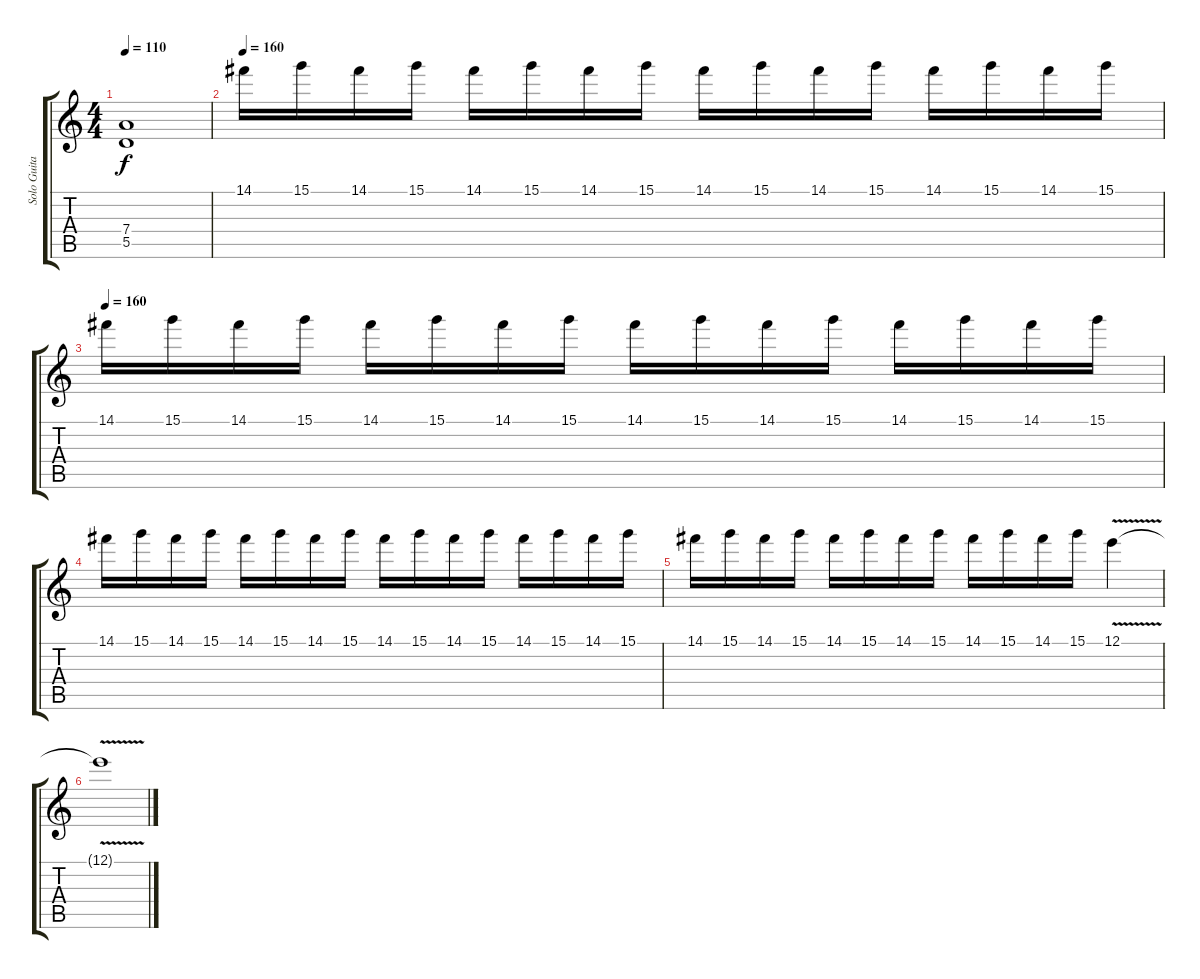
\track ("Solo Guitar" "Solo Guita") {instrument distortionguitar}
\staff {score tabs}
\tuning (E4 B3 G3 D3 A2 E2) {hide}
\ts (4 4)
\tempo 110
\clef g2
\ks c
(7.4 5.5).1{dy f} |
\tempo 160
14.1.16{volume 12} 15.1.16 14.1.16 15.1.16 14.1.16 15.1.16 14.1.16 15.1.16 14.1.16 15.1.16 14.1.16 15.1.16 14.1.16 15.1.16 14.1.16 15.1.16 |
\tempo 160
14.1.16 15.1.16 14.1.16 15.1.16 14.1.16 15.1.16 14.1.16 15.1.16 14.1.16 15.1.16 14.1.16 15.1.16 14.1.16 15.1.16 14.1.16 15.1.16 |
14.1.16 15.1.16 14.1.16 15.1.16 14.1.16 15.1.16 14.1.16 15.1.16 14.1.16 15.1.16 14.1.16 15.1.16 14.1.16 15.1.16 14.1.16 15.1.16 |
14.1.16 15.1.16 14.1.16 15.1.16 14.1.16 15.1.16 14.1.16 15.1.16 14.1.16 15.1.16 14.1.16 15.1.16 12.1{v}.4 |
12.1{t}.1
